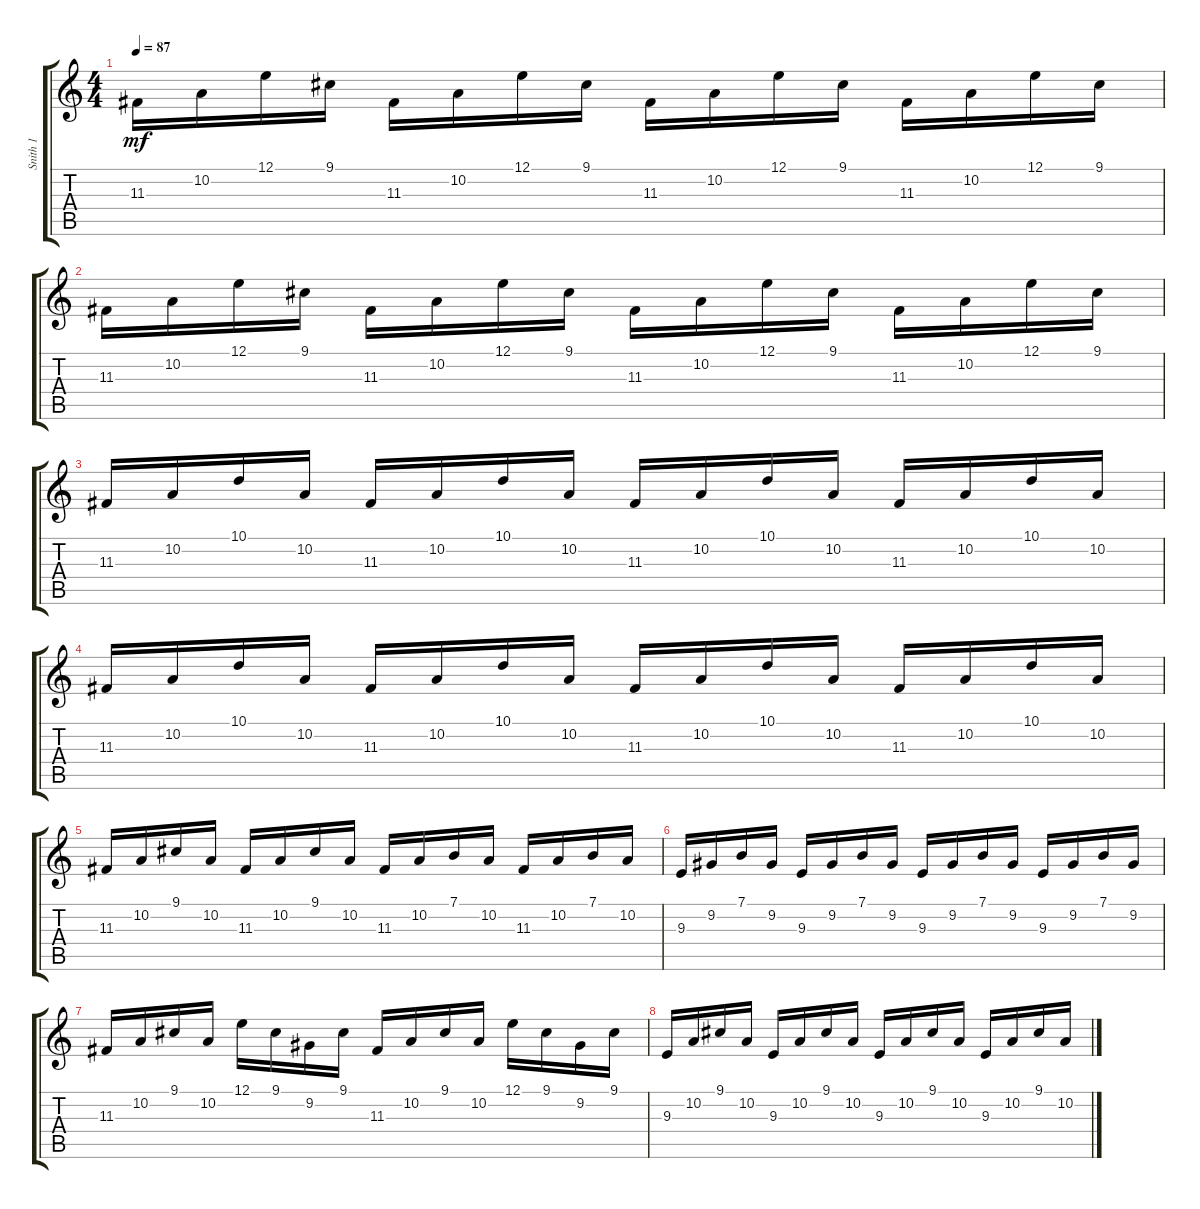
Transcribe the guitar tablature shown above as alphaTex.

\track ("Snith 1" "Snith 1") {instrument pad1newage}
\staff {score tabs}
\tuning (E4 B3 G3 D3 A2 E2) {hide}
\ts (4 4)
\tempo 87
\clef g2
\ks c
11.3.16{dy mf} 10.2.16 12.1.16 9.1.16 11.3.16 10.2.16 12.1.16 9.1.16 11.3.16 10.2.16 12.1.16 9.1.16 11.3.16 10.2.16 12.1.16 9.1.16 |
11.3.16 10.2.16 12.1.16 9.1.16 11.3.16 10.2.16 12.1.16 9.1.16 11.3.16 10.2.16 12.1.16 9.1.16 11.3.16 10.2.16 12.1.16 9.1.16 |
11.3.16 10.2.16 10.1.16 10.2.16 11.3.16 10.2.16 10.1.16 10.2.16 11.3.16 10.2.16 10.1.16 10.2.16 11.3.16 10.2.16 10.1.16 10.2.16 |
11.3.16 10.2.16 10.1.16 10.2.16 11.3.16 10.2.16 10.1.16 10.2.16 11.3.16 10.2.16 10.1.16 10.2.16 11.3.16 10.2.16 10.1.16 10.2.16 |
11.3.16 10.2.16 9.1.16 10.2.16 11.3.16 10.2.16 9.1.16 10.2.16 11.3.16 10.2.16 7.1.16 10.2.16 11.3.16 10.2.16 7.1.16 10.2.16 |
9.3.16 9.2.16 7.1.16 9.2.16 9.3.16 9.2.16 7.1.16 9.2.16 9.3.16 9.2.16 7.1.16 9.2.16 9.3.16 9.2.16 7.1.16 9.2.16 |
11.3.16 10.2.16 9.1.16 10.2.16 12.1.16 9.1.16 9.2.16 9.1.16 11.3.16 10.2.16 9.1.16 10.2.16 12.1.16 9.1.16 9.2.16 9.1.16 |
9.3.16 10.2.16 9.1.16 10.2.16 9.3.16 10.2.16 9.1.16 10.2.16 9.3.16 10.2.16 9.1.16 10.2.16 9.3.16 10.2.16 9.1.16 10.2.16
